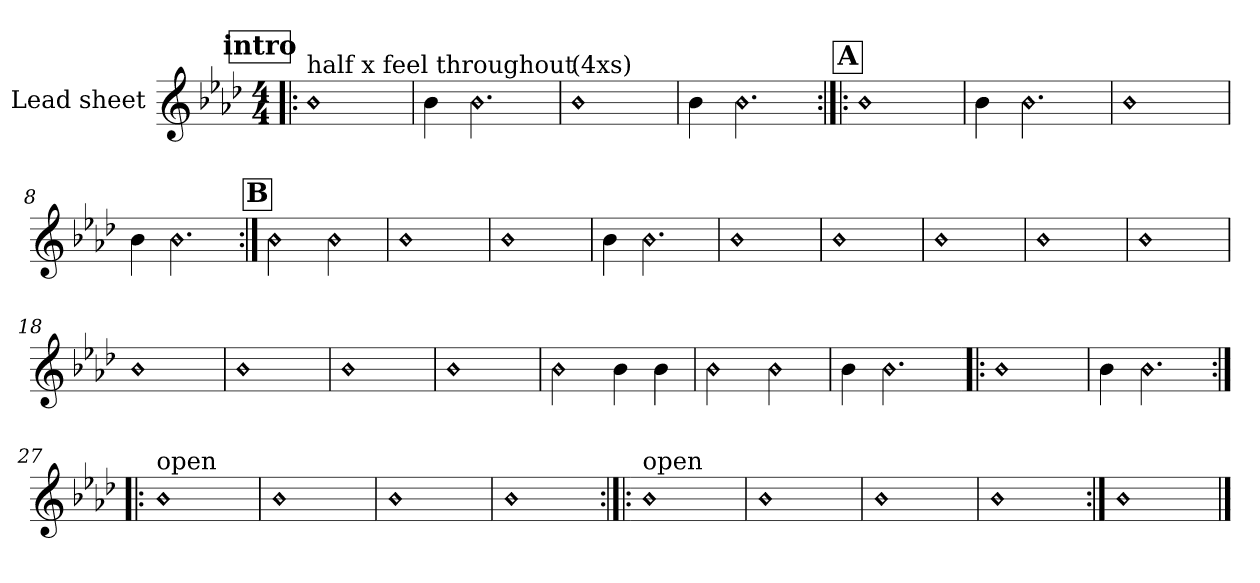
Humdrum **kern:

**kern
*part1
*staff1
*I"Lead sheet
*clefG2
*k[b-e-a-d-]
*f:
*M4/4
!!LO:REH:place=s1:a:t=intro
=1!|:
!LO:TX:a:t=half x feel throughout
!LO:N:head=diamond
1b-
=2
4b-\
!LO:N:head=diamond
2.b-
=3
!LO:TX:a:t=(4xs)
!LO:N:head=diamond
1b-
=4
4b-\
!LO:N:head=diamond
2.b-
!!LO:LB:g=z
!!LO:REH:place=s1:a:t=A
=5:|!|:
!LO:N:head=diamond
1b-
=6
4b-\
!LO:N:head=diamond
2.b-
=7
!LO:N:head=diamond
1b-
=8
4b-\
!LO:N:head=diamond
2.b-
!!LO:LB:g=z
!!LO:REH:place=s1:a:t=B
=9:|!
!LO:N:head=diamond
2b-
!LO:N:head=diamond
2b-
=10
!LO:N:head=diamond
1b-
=11
!LO:N:head=diamond
1b-
=12
4b-\
!LO:N:head=diamond
2.b-
!!LO:LB:g=z
=13
!LO:N:head=diamond
1b-
=14
!LO:N:head=diamond
1b-
=15
!LO:N:head=diamond
1b-
=16
!LO:N:head=diamond
1b-
!!LO:LB:g=z
=17
!LO:N:head=diamond
1b-
=18
!LO:N:head=diamond
1b-
=19
!LO:N:head=diamond
1b-
=20
!LO:N:head=diamond
1b-
!!LO:LB:g=z
=21
!LO:N:head=diamond
1b-
=22
!LO:N:head=diamond
2b-
4b-\
4b-\
=23
!LO:N:head=diamond
2b-
!LO:N:head=diamond
2b-
=24
4b-\
!LO:N:head=diamond
2.b-
!!LO:LB:g=z
=25!|:
!LO:N:head=diamond
1b-
=26
4b-\
!LO:N:head=diamond
2.b-
=27:|!|:
!LO:TX:a:t=open
!LO:N:head=diamond
1b-
=28
!LO:N:head=diamond
1b-
!!LO:LB:g=z
=29
!LO:N:head=diamond
1b-
=30
!LO:N:head=diamond
1b-
=31:|!|:
!LO:TX:a:t=open
!LO:N:head=diamond
1b-
=32
!LO:N:head=diamond
1b-
!!LO:LB:g=z
=33
!LO:N:head=diamond
1b-
=34
!LO:N:head=diamond
1b-
=35:|!
!LO:N:head=diamond
1b-
==
*-
